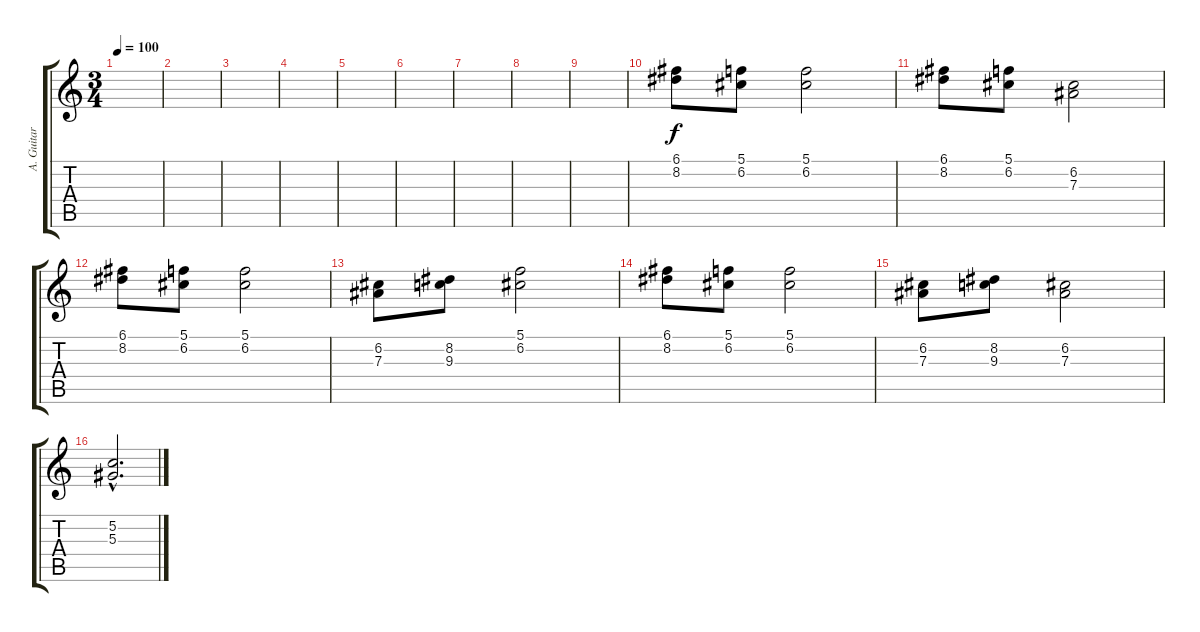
\track ("A. Guitar 2" "A. Guitar ") {instrument acousticguitarnylon}
\staff {score tabs}
\tuning (C4 G3 Eb3 Bb2 F2 C2) {hide}
\ts (3 4)
\tempo 100
\clef g2
\ks c
|
|
|
|
|
|
|
|
|
(6.1 8.2).8 (5.1 6.2).8 (5.1 6.2).2 |
(6.1 8.2).8 (5.1 6.2).8 (6.2 7.3).2 |
(6.1 8.2).8 (5.1 6.2).8 (5.1 6.2).2 |
(6.2 7.3).8 (8.2 9.3).8 (5.1 6.2).2 |
(6.1 8.2).8 (5.1 6.2).8 (5.1 6.2).2 |
(6.2 7.3).8 (8.2 9.3).8 (6.2 7.3).2 |
(5.2{hac} 5.3{hac}).2{d}
